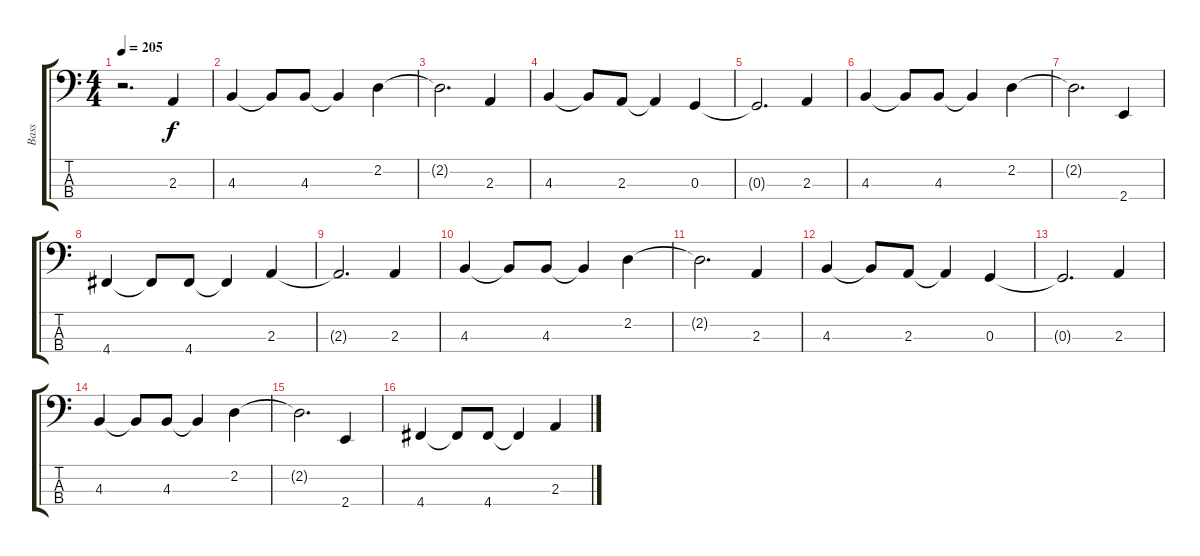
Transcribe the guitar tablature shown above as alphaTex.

\track ("Bass" "Bass") {instrument electricbasspick}
\staff {score tabs}
\tuning (F2 C2 G1 D1) {hide}
\ts (4 4)
\tempo 205
\clef f4
\ks c
r.2{d dy f instrument electricbasspick} 2.3.4{volume 15} |
4.3.4 4.3{t}.8 4.3.8 4.3{t}.4 2.2.4 |
2.2{t}.2{d} 2.3.4 |
4.3.4 4.3{t}.8 2.3.8 2.3{t}.4 0.3.4 |
0.3{t}.2{d} 2.3.4 |
4.3.4 4.3{t}.8 4.3.8 4.3{t}.4 2.2.4 |
2.2{t}.2{d} 2.4.4 |
4.4.4 4.4{t}.8 4.4.8 4.4{t}.4 2.3.4 |
2.3{t}.2{d} 2.3.4 |
4.3.4 4.3{t}.8 4.3.8 4.3{t}.4 2.2.4 |
2.2{t}.2{d} 2.3.4 |
4.3.4 4.3{t}.8 2.3.8 2.3{t}.4 0.3.4 |
0.3{t}.2{d} 2.3.4 |
4.3.4 4.3{t}.8 4.3.8 4.3{t}.4 2.2.4 |
2.2{t}.2{d} 2.4.4 |
4.4.4 4.4{t}.8 4.4.8 4.4{t}.4 2.3.4
